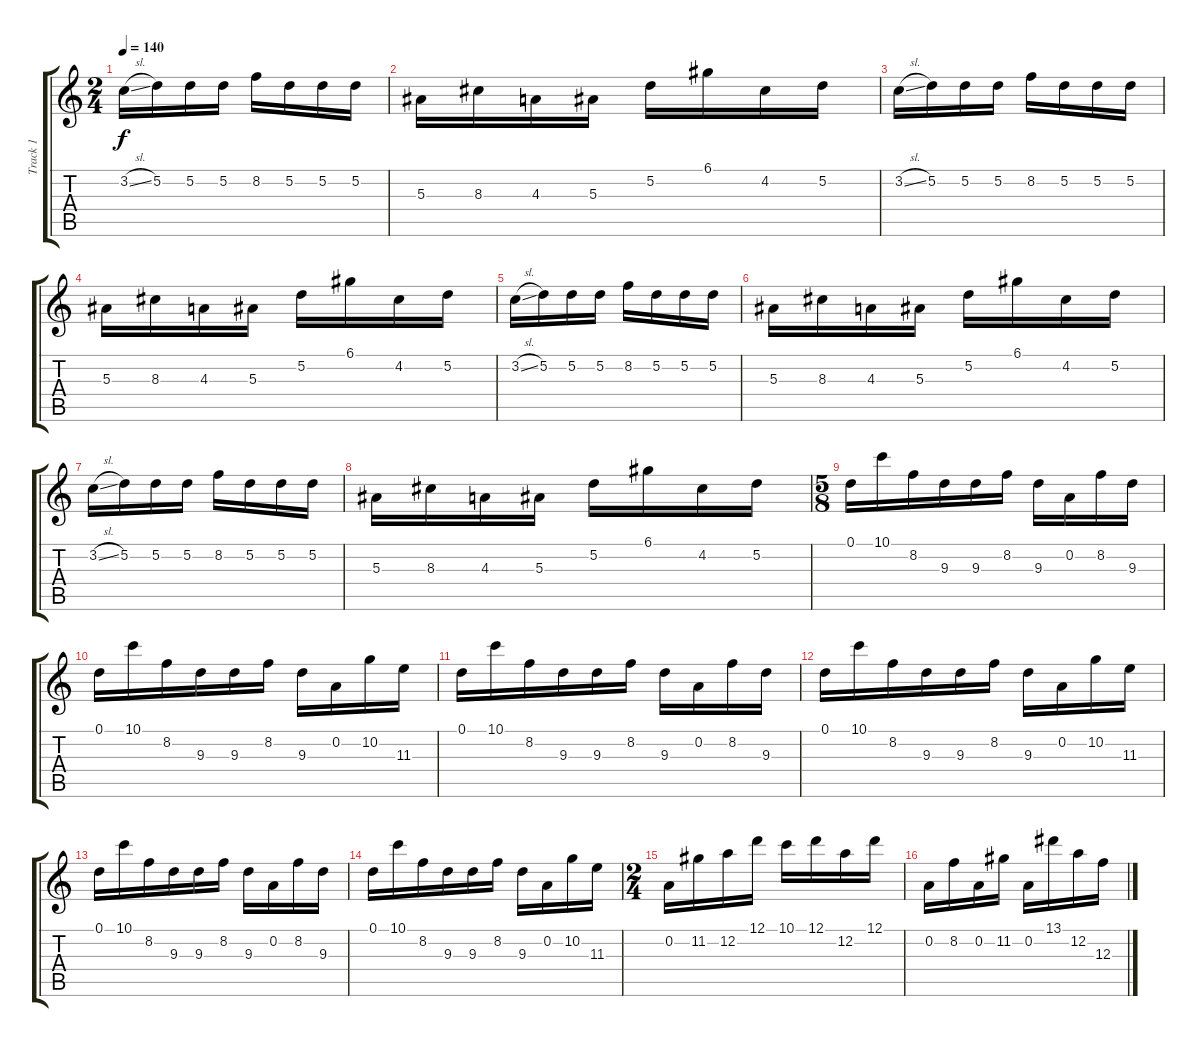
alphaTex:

\track ("Track 1" "Track 1") {instrument distortionguitar}
\staff {score tabs}
\tuning (D4 A3 F3 C3 G2 D2) {hide}
\ts (2 4)
\tempo 140
\clef g2
\ks c
3.2{sl}.16{dy f} 5.2.16 5.2.16 5.2.16 8.2.16 5.2.16 5.2.16 5.2.16 |
5.3.16 8.3.16 4.3.16 5.3.16 5.2.16 6.1.16 4.2.16 5.2.16 |
3.2{sl}.16 5.2.16 5.2.16 5.2.16 8.2.16 5.2.16 5.2.16 5.2.16 |
5.3.16 8.3.16 4.3.16 5.3.16 5.2.16 6.1.16 4.2.16 5.2.16 |
3.2{sl}.16 5.2.16 5.2.16 5.2.16 8.2.16 5.2.16 5.2.16 5.2.16 |
5.3.16 8.3.16 4.3.16 5.3.16 5.2.16 6.1.16 4.2.16 5.2.16 |
3.2{sl}.16 5.2.16 5.2.16 5.2.16 8.2.16 5.2.16 5.2.16 5.2.16 |
5.3.16 8.3.16 4.3.16 5.3.16 5.2.16 6.1.16 4.2.16 5.2.16 |
\ts (5 8)
0.1.16 10.1.16 8.2.16 9.3.16 9.3.16 8.2.16 9.3.16 0.2.16 8.2.16 9.3.16 |
0.1.16 10.1.16 8.2.16 9.3.16 9.3.16 8.2.16 9.3.16 0.2.16 10.2.16 11.3.16 |
0.1.16 10.1.16 8.2.16 9.3.16 9.3.16 8.2.16 9.3.16 0.2.16 8.2.16 9.3.16 |
0.1.16 10.1.16 8.2.16 9.3.16 9.3.16 8.2.16 9.3.16 0.2.16 10.2.16 11.3.16 |
0.1.16 10.1.16 8.2.16 9.3.16 9.3.16 8.2.16 9.3.16 0.2.16 8.2.16 9.3.16 |
0.1.16 10.1.16 8.2.16 9.3.16 9.3.16 8.2.16 9.3.16 0.2.16 10.2.16 11.3.16 |
\ts (2 4)
0.2.16 11.2.16 12.2.16 12.1.16 10.1.16 12.1.16 12.2.16 12.1.16 |
0.2.16 8.2.16 0.2.16 11.2.16 0.2.16 13.1.16 12.2.16 12.3.16
